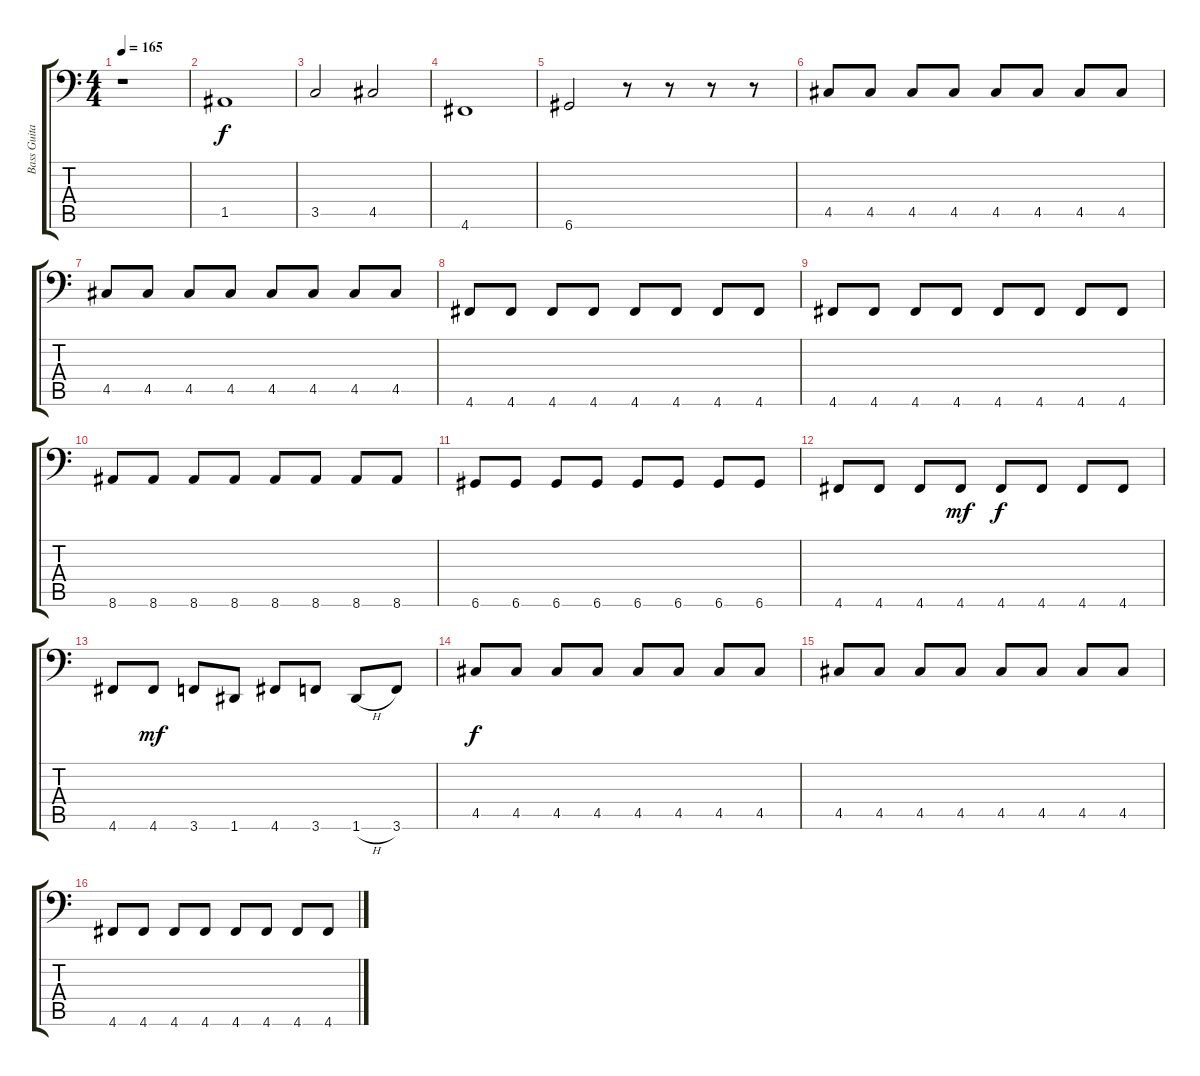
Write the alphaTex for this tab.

\track ("Bass Guitar" "Bass Guita") {instrument electricbassfinger}
\staff {score tabs}
\tuning (E3 B2 G2 D2 A1 D1) {hide}
\ts (4 4)
\tempo 165
\clef f4
\ks c
r.1{dy f} |
1.5.1 |
3.5.2 4.5.2 |
4.6.1 |
6.6.2 r.8 r.8 r.8 r.8 |
4.5.8 4.5.8 4.5.8 4.5.8 4.5.8 4.5.8 4.5.8 4.5.8 |
4.5.8 4.5.8 4.5.8 4.5.8 4.5.8 4.5.8 4.5.8 4.5.8 |
4.6.8 4.6.8 4.6.8 4.6.8 4.6.8 4.6.8 4.6.8 4.6.8 |
4.6.8 4.6.8 4.6.8 4.6.8 4.6.8 4.6.8 4.6.8 4.6.8 |
8.6.8 8.6.8 8.6.8 8.6.8 8.6.8 8.6.8 8.6.8 8.6.8 |
6.6.8 6.6.8 6.6.8 6.6.8 6.6.8 6.6.8 6.6.8 6.6.8 |
4.6.8 4.6.8 4.6.8 4.6.8{dy mf} 4.6.8{dy f} 4.6.8 4.6.8 4.6.8 |
4.6.8 4.6.8{dy mf} 3.6.8 1.6.8 4.6.8 3.6.8 1.6{h}.8 3.6.8 |
4.5.8{dy f} 4.5.8 4.5.8 4.5.8 4.5.8 4.5.8 4.5.8 4.5.8 |
4.5.8 4.5.8 4.5.8 4.5.8 4.5.8 4.5.8 4.5.8 4.5.8 |
4.6.8 4.6.8 4.6.8 4.6.8 4.6.8 4.6.8 4.6.8 4.6.8
